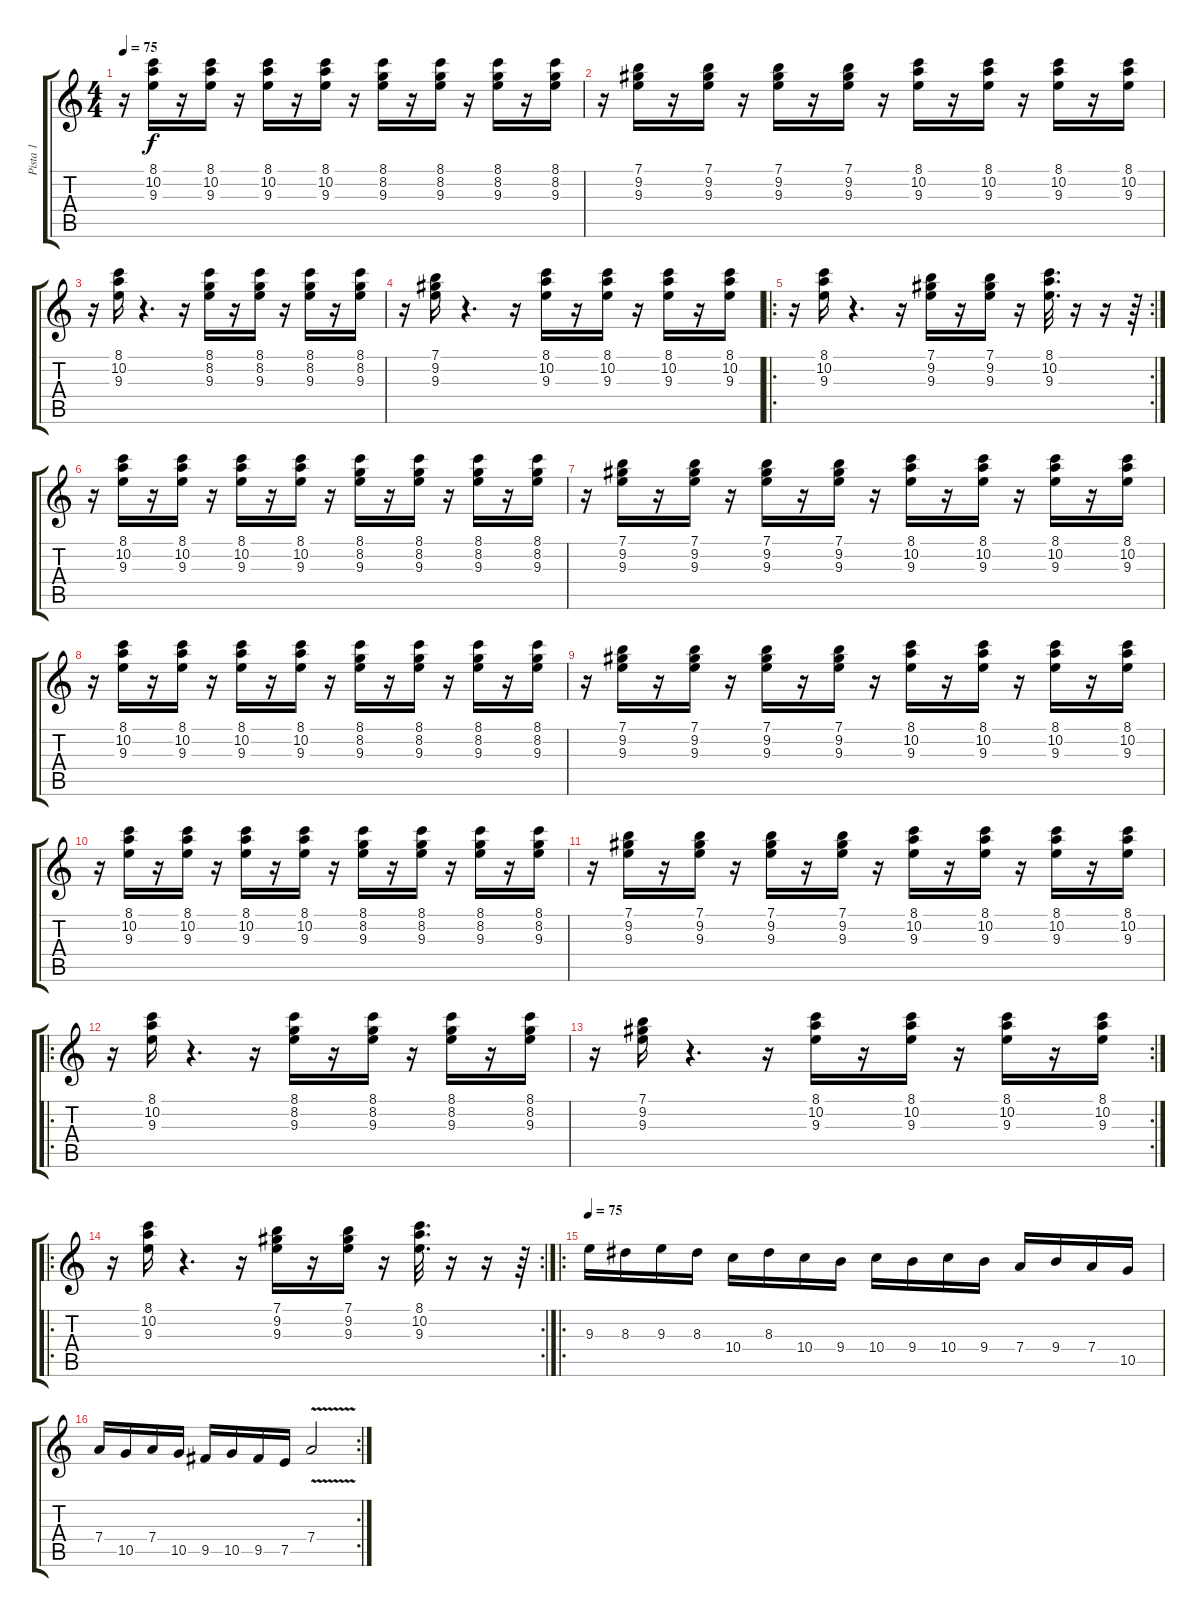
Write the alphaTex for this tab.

\track ("Pista 1" "Pista 1") {instrument distortionguitar}
\staff {score tabs}
\tuning (E4 B3 G3 D3 A2 E2) {hide}
\ts (4 4)
\tempo 75
\clef g2
\ks c
r.16{dy f} (8.1 10.2 9.3).16 r.16 (8.1 10.2 9.3).16 r.16 (8.1 10.2 9.3).16 r.16 (8.1 10.2 9.3).16 r.16 (8.1 8.2 9.3).16 r.16 (8.1 8.2 9.3).16 r.16 (8.1 8.2 9.3).16 r.16 (8.1 8.2 9.3).16 |
r.16 (7.1 9.2 9.3).16 r.16 (7.1 9.2 9.3).16 r.16 (7.1 9.2 9.3).16 r.16 (7.1 9.2 9.3).16 r.16 (8.1 10.2 9.3).16 r.16 (8.1 10.2 9.3).16 r.16 (8.1 10.2 9.3).16 r.16 (8.1 10.2 9.3).16 |
r.16 (8.1 10.2 9.3).16 r.4{d} r.16 (8.1 8.2 9.3).16 r.16 (8.1 8.2 9.3).16 r.16 (8.1 8.2 9.3).16 r.16 (8.1 8.2 9.3).16 |
r.16 (7.1 9.2 9.3).16 r.4{d} r.16 (8.1 10.2 9.3).16 r.16 (8.1 10.2 9.3).16 r.16 (8.1 10.2 9.3).16 r.16 (8.1 10.2 9.3).16 |
\ro
\rc 2
r.16 (8.1 10.2 9.3).16 r.4{d} r.16 (7.1 9.2 9.3).16 r.16 (7.1 9.2 9.3).16 r.16 (8.1 10.2 9.3).32{d} r.16 r.16 r.64 |
r.16 (8.1 10.2 9.3).16 r.16 (8.1 10.2 9.3).16 r.16 (8.1 10.2 9.3).16 r.16 (8.1 10.2 9.3).16 r.16 (8.1 8.2 9.3).16 r.16 (8.1 8.2 9.3).16 r.16 (8.1 8.2 9.3).16 r.16 (8.1 8.2 9.3).16 |
r.16 (7.1 9.2 9.3).16 r.16 (7.1 9.2 9.3).16 r.16 (7.1 9.2 9.3).16 r.16 (7.1 9.2 9.3).16 r.16 (8.1 10.2 9.3).16 r.16 (8.1 10.2 9.3).16 r.16 (8.1 10.2 9.3).16 r.16 (8.1 10.2 9.3).16 |
r.16 (8.1 10.2 9.3).16 r.16 (8.1 10.2 9.3).16 r.16 (8.1 10.2 9.3).16 r.16 (8.1 10.2 9.3).16 r.16 (8.1 8.2 9.3).16 r.16 (8.1 8.2 9.3).16 r.16 (8.1 8.2 9.3).16 r.16 (8.1 8.2 9.3).16 |
r.16 (7.1 9.2 9.3).16 r.16 (7.1 9.2 9.3).16 r.16 (7.1 9.2 9.3).16 r.16 (7.1 9.2 9.3).16 r.16 (8.1 10.2 9.3).16 r.16 (8.1 10.2 9.3).16 r.16 (8.1 10.2 9.3).16 r.16 (8.1 10.2 9.3).16 |
r.16 (8.1 10.2 9.3).16 r.16 (8.1 10.2 9.3).16 r.16 (8.1 10.2 9.3).16 r.16 (8.1 10.2 9.3).16 r.16 (8.1 8.2 9.3).16 r.16 (8.1 8.2 9.3).16 r.16 (8.1 8.2 9.3).16 r.16 (8.1 8.2 9.3).16 |
r.16 (7.1 9.2 9.3).16 r.16 (7.1 9.2 9.3).16 r.16 (7.1 9.2 9.3).16 r.16 (7.1 9.2 9.3).16 r.16 (8.1 10.2 9.3).16 r.16 (8.1 10.2 9.3).16 r.16 (8.1 10.2 9.3).16 r.16 (8.1 10.2 9.3).16 |
\ro
r.16 (8.1 10.2 9.3).16 r.4{d} r.16 (8.1 8.2 9.3).16 r.16 (8.1 8.2 9.3).16 r.16 (8.1 8.2 9.3).16 r.16 (8.1 8.2 9.3).16 |
\rc 2
r.16 (7.1 9.2 9.3).16 r.4{d} r.16 (8.1 10.2 9.3).16 r.16 (8.1 10.2 9.3).16 r.16 (8.1 10.2 9.3).16 r.16 (8.1 10.2 9.3).16 |
\ro
\rc 2
r.16 (8.1 10.2 9.3).16 r.4{d} r.16 (7.1 9.2 9.3).16 r.16 (7.1 9.2 9.3).16 r.16 (8.1 10.2 9.3).32{d} r.16 r.16 r.64 |
\ro
\tempo 75
9.3.16{instrument distortionguitar} 8.3.16 9.3.16 8.3.16 10.4.16 8.3.16 10.4.16 9.4.16 10.4.16 9.4.16 10.4.16 9.4.16 7.4.16 9.4.16 7.4.16 10.5.16 |
\rc 2
7.4.16 10.5.16 7.4.16 10.5.16 9.5.16 10.5.16 9.5.16 7.5.16 7.4{v}.2
